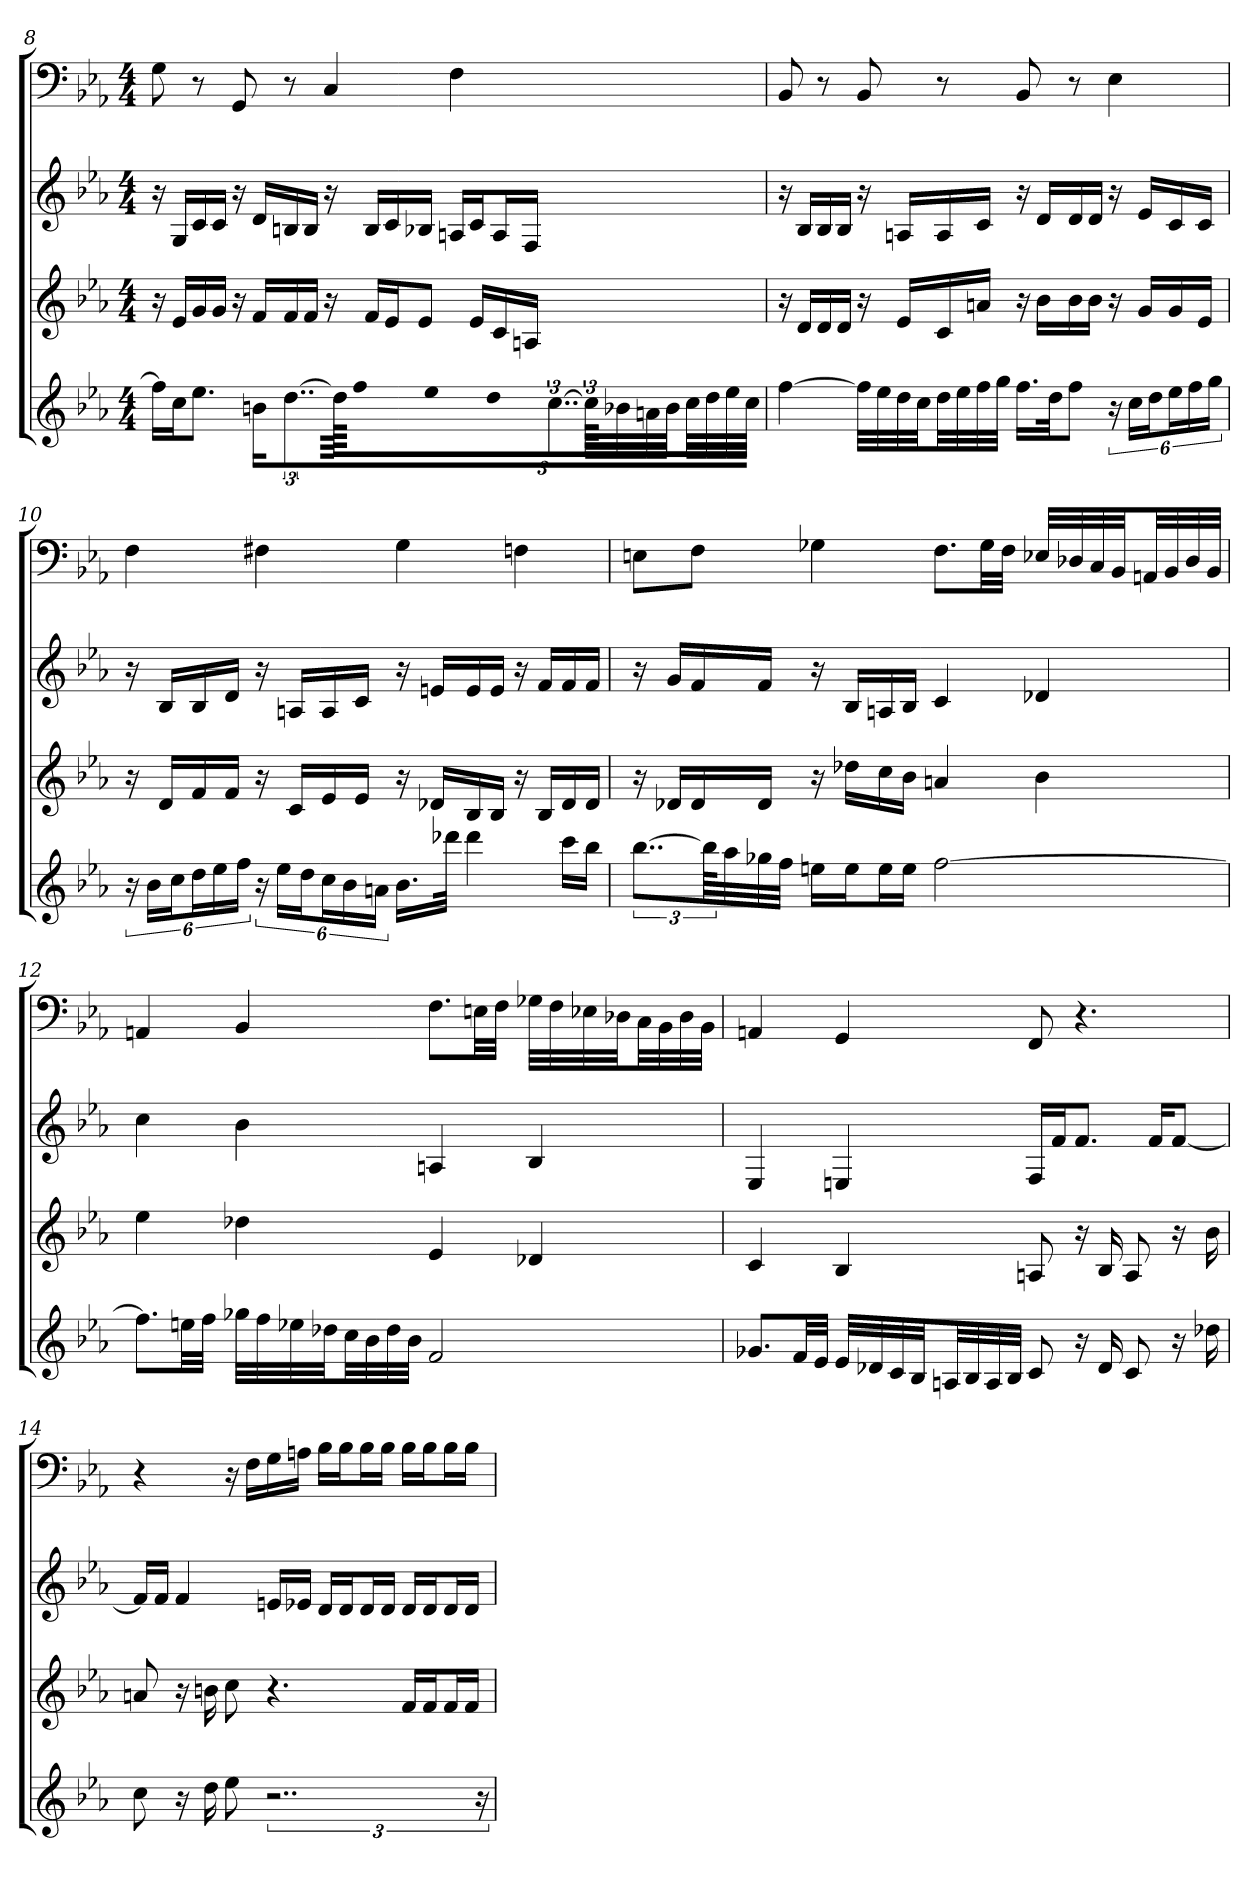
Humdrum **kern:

**kern	**kern	**kern	**kern
*part4	*part3	*part2	*part1
*staff4	*staff3	*staff2	*staff1
*k[b-e-a-]	*k[b-e-a-]	*k[b-e-a-]	*k[b-e-a-]
*E-:	*E-:	*E-:	*E-:
*M4/4	*M4/4	*M4/4	*M4/4
=8	=8	=8	=8
16ffLL]	16r	16r	8G
16ccJ	16e-LL	16GLL	.
8.ee-J	16g	16c	8r
.	16gJJ	16cJJ	.
.	16r	16r	8GG
16bnKL	16fLL	16dLL	.
[12..ddJ	16f	16Bn	8r
.	16fJJ	16BJJ	.
.	16r	16r	4C
96ddKLLL]	.	.	.
32ff	.	.	.
32ee-	16fKL	16BLL	.
32ddJJ	.	.	.
[12..ccJ	16e-K	16c	.
.	8e-J	16B-XJJ	.
.	.	16AnLL	4F
96ccKLLL]	.	.	.
32b-X	.	.	.
32an	16e-LL	16cJ	.
32b-JJ	.	.	.
32ccLL	16c	16AL	.
32dd	.	.	.
32ee-	16AnJJ	16FJJ	.
32ccJJJ	.	.	.
=9	=9	=9	=9
[4ff	16r	16r	8BB-
.	16dLL	16B-LL	.
.	16d	16B-	8r
.	16dJJ	16B-JJ	.
32ffLLL]	16r	16r	8BB-
32ee-	.	.	.
32dd	16e-LL	16AnLL	.
32ccJJ	.	.	.
32ddLL	16c	16A	8r
32ee-	.	.	.
32ff	16anJJ	16cJJ	.
32ggJJJ	.	.	.
16.ffLL	16r	16r	8BB-
.	16b-LL	16dLL	.
32ddJk	.	.	.
8ffJ	16b-	16d	8r
.	16b-JJ	16dJJ	.
24r	16r	16r	4E-
24ccLL	.	.	.
.	16gLL	16e-LL	.
24ddJ	.	.	.
24ee-L	16g	16c	.
24ff	.	.	.
.	16e-JJ	16cJJ	.
24ggJJ	.	.	.
=10	=10	=10	=10
24r	16r	16r	4F
24b-LL	.	.	.
.	16dLL	16B-LL	.
24ccJ	.	.	.
24ddL	16f	16B-	.
24ee-	.	.	.
.	16fJJ	16dJJ	.
24ffJJ	.	.	.
24r	16r	16r	4F#X
24ee-LL	.	.	.
.	16cLL	16AnLL	.
24ddJ	.	.	.
24ccL	16e-	16A	.
24b-	.	.	.
.	16e-JJ	16cJJ	.
24anJJ	.	.	.
16.b-LL	16r	16r	4G
.	16d-XLL	16enLL	.
32ddd-XJJk	.	.	.
4ddd-	16B-	16e	.
.	16B-JJ	16eJJ	.
.	16r	16r	4Fn
.	16B-LL	16fLL	.
16cccLL	16d-	16f	.
16bb-JJ	16d-JJ	16fJJ	.
=11	=11	=11	=11
[12..bb-L	16r	16r	8EnL
.	16d-XLL	16gLL	.
.	16d-	16f	8FJ
96bb-KLL]	.	.	.
32aa-	.	.	.
32gg-X	16d-JJ	16fJJ	.
32ffJJJ	.	.	.
16eenLL	16r	16r	4G-X
16eeJ	16dd-XLL	16B-LL	.
16eeL	16cc	16An	.
16eeJJ	16b-JJ	16B-JJ	.
[2ff	4an	4c	8.FL
.	.	.	32G-LL
.	.	.	32FJJJ
.	4b-	4d-X	32E-XLLL
.	.	.	32D-X
.	.	.	32C
.	.	.	32BB-JJ
.	.	.	32AAnLL
.	.	.	32BB-
.	.	.	32D-
.	.	.	32BB-JJJ
=12	=12	=12	=12
8.ffL]	4ee-	4cc	4AAn
32eenLL	.	.	.
32ffJJJ	.	.	.
32gg-XLLL	4dd-X	4b-	4BB-
32ff	.	.	.
32ee-X	.	.	.
32dd-XJJ	.	.	.
32ccLL	.	.	.
32b-	.	.	.
32dd-	.	.	.
32b-JJJ	.	.	.
2f	4e-	4An	8.FL
.	.	.	32EnLL
.	.	.	32FJJJ
.	4d-X	4B-	32G-XLLL
.	.	.	32F
.	.	.	32E-X
.	.	.	32D-XJJ
.	.	.	32CLL
.	.	.	32BB-
.	.	.	32D-
.	.	.	32BB-JJJ
=13	=13	=13	=13
8.g-XL	4c	4E-	4AAn
32fLL	.	.	.
32e-JJJ	.	.	.
32e-LLL	4B-	4En	4GG
32d-X	.	.	.
32c	.	.	.
32B-JJ	.	.	.
32AnLL	.	.	.
32B-	.	.	.
32A	.	.	.
32B-JJJ	.	.	.
8c	8An	16FLL	8FF
.	.	16fJ	.
16r	16r	8.fJ	4.r
16d-	16B-	.	.
8c	8A	.	.
.	.	16fKL	.
16r	16r	[8fJ	.
16dd-X	16b-	.	.
=14	=14	=14	=14
8cc	8an	16fLL]	4r
.	.	16fJJ	.
16r	16r	4f	.
16dd	16bn	.	.
8ee-	8cc	.	16r
.	.	.	16FLL
3..r	4.r	16enLL	16G
.	.	16e-XJJ	16AnJJ
.	.	16dLL	16B-LL
.	.	16dJ	16B-J
.	.	16dL	16B-L
.	.	16dJJ	16B-JJ
.	16fLL	16dLL	16B-LL
.	16fJ	16dJ	16B-J
.	16fL	16dL	16B-L
.	16fJJ	16dJJ	16B-JJ
24r	.	.	.
=	=	=	=
*-	*-	*-	*-
